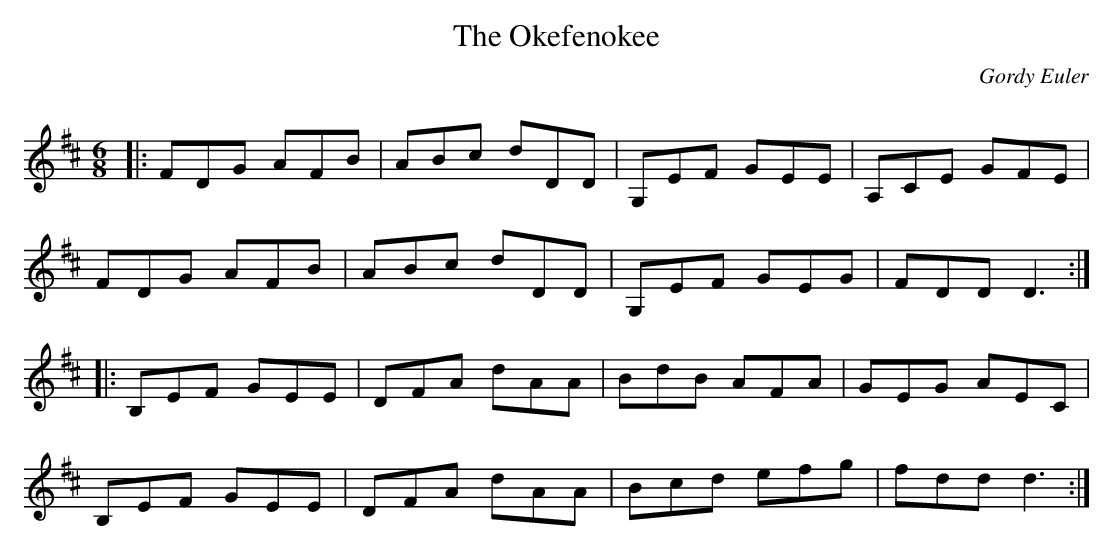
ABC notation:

X:1
T: The Okefenokee
C:Gordy Euler
Q: 180
K:D
M:6/8
L:1/16
|:F2D2G2 A2F2B2|A2B2c2 d2D2D2|G,2E2F2 G2E2E2|A,2C2E2 G2F2E2|
F2D2G2 A2F2B2|A2B2c2 d2D2D2|G,2E2F2 G2E2G2|F2D2D2 D6:|
|:B,2E2F2 G2E2E2|D2F2A2 d2A2A2|B2d2B2 A2F2A2|G2E2G2 A2E2C2|
B,2E2F2 G2E2E2|D2F2A2 d2A2A2|B2c2d2 e2f2g2|f2d2d2 d6:|
